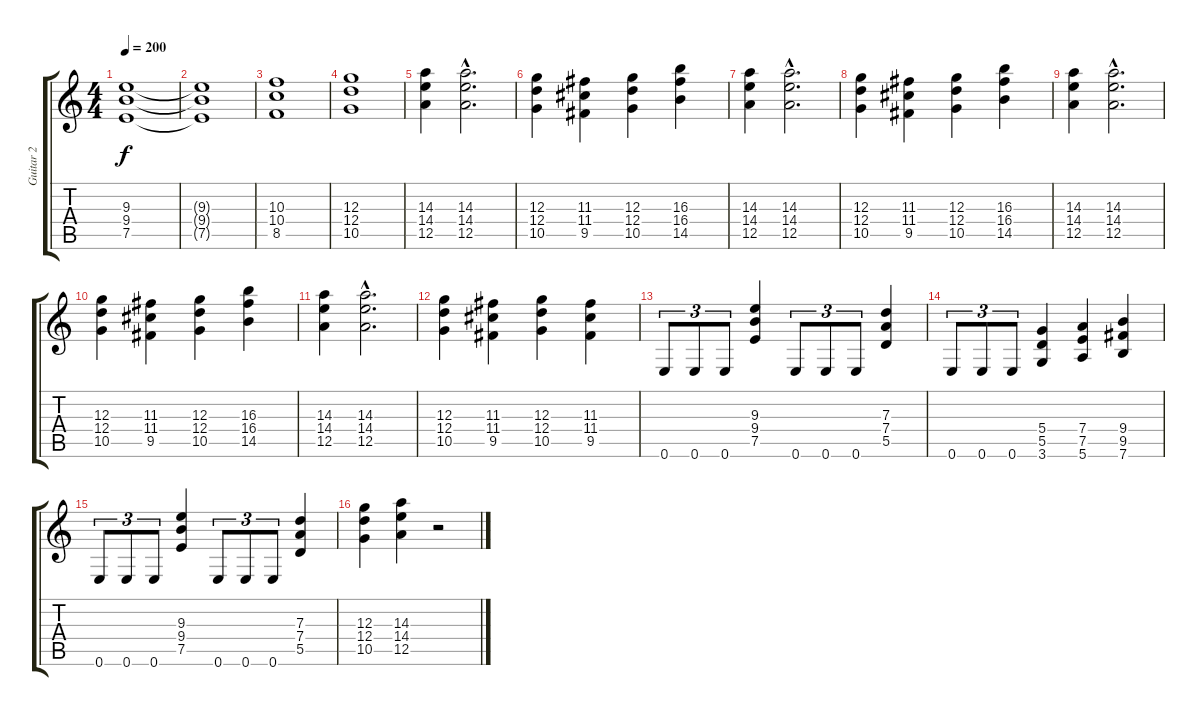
\track ("Guitar 2" "Guitar 2") {instrument distortionguitar}
\staff {score tabs}
\tuning (E4 B3 G3 D3 A2 E2) {hide}
\ts (4 4)
\tempo 200
\clef g2
\ks c
(9.3 9.4 7.5).1{dy f} |
(9.3{t} 9.4{t} 7.5{t}).1 |
(10.3 10.4 8.5).1 |
(12.3 12.4 10.5).1 |
(14.3 14.4 12.5).4 (14.3{hac} 14.4{hac} 12.5{hac}).2{d} |
(12.3 12.4 10.5).4 (11.3 11.4 9.5).4 (12.3 12.4 10.5).4 (16.3 16.4 14.5).4 |
(14.3 14.4 12.5).4 (14.3{hac} 14.4{hac} 12.5{hac}).2{d} |
(12.3 12.4 10.5).4 (11.3 11.4 9.5).4 (12.3 12.4 10.5).4 (16.3 16.4 14.5).4 |
(14.3 14.4 12.5).4 (14.3{hac} 14.4{hac} 12.5{hac}).2{d} |
(12.3 12.4 10.5).4 (11.3 11.4 9.5).4 (12.3 12.4 10.5).4 (16.3 16.4 14.5).4 |
(14.3 14.4 12.5).4 (14.3{hac} 14.4{hac} 12.5{hac}).2{d} |
(12.3 12.4 10.5).4 (11.3 11.4 9.5).4 (12.3 12.4 10.5).4 (11.3 11.4 9.5).4 |
0.6.8{tu (3 2)} 0.6.8{tu (3 2)} 0.6.8{tu (3 2)} (9.3 9.4 7.5).4 0.6.8{tu (3 2)} 0.6.8{tu (3 2)} 0.6.8{tu (3 2)} (7.3 7.4 5.5).4 |
0.6.8{tu (3 2)} 0.6.8{tu (3 2)} 0.6.8{tu (3 2)} (5.4 5.5 3.6).4 (7.4 7.5 5.6).4 (9.4 9.5 7.6).4 |
0.6.8{tu (3 2)} 0.6.8{tu (3 2)} 0.6.8{tu (3 2)} (9.3 9.4 7.5).4 0.6.8{tu (3 2)} 0.6.8{tu (3 2)} 0.6.8{tu (3 2)} (7.3 7.4 5.5).4 |
(12.3 12.4 10.5).4 (14.3 14.4 12.5).4 r.2
